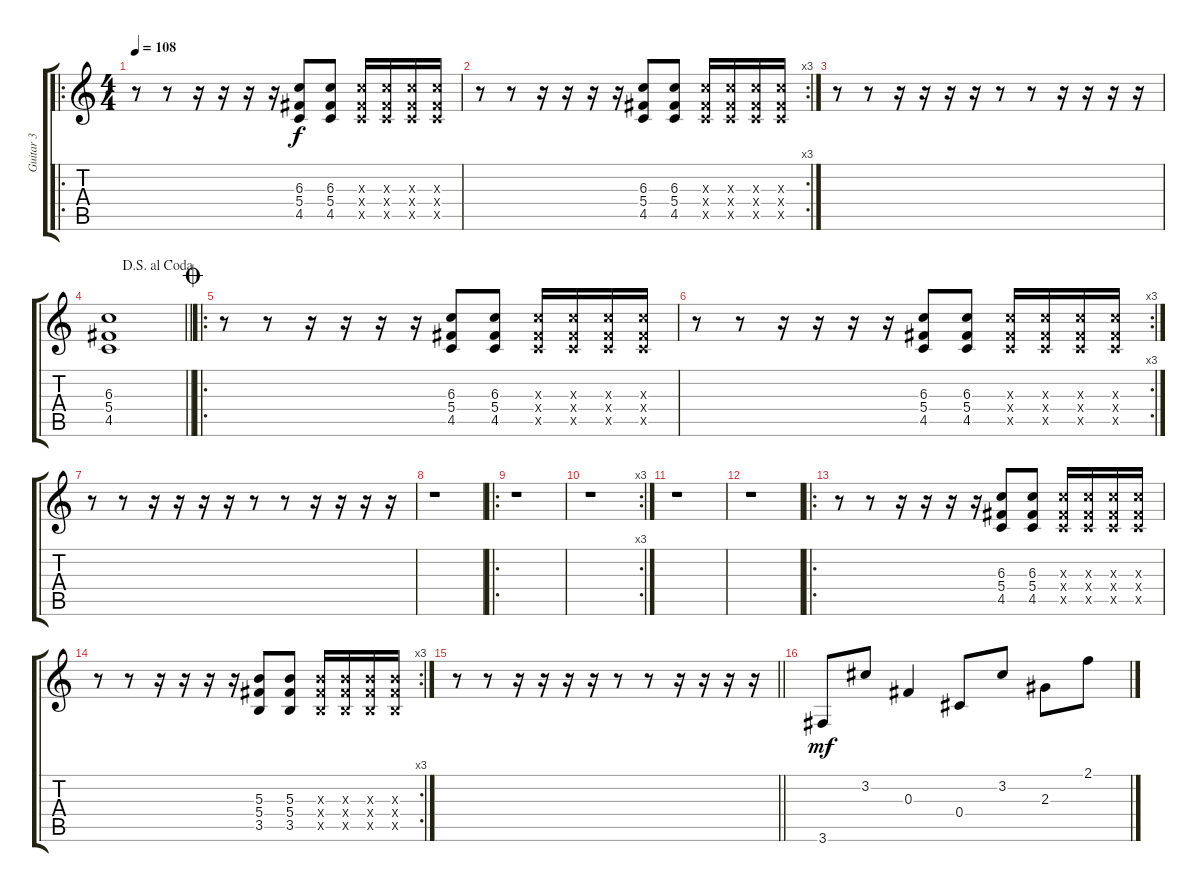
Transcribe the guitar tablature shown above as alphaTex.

\track ("Guitar 3" "Guitar 3") {instrument acousticguitarsteel}
\staff {score tabs}
\tuning (Eb4 Bb3 Gb3 Db3 Ab2 Eb2) {hide}
\ro
\ts (4 4)
\tempo 108
\clef g2
\ks c
r.8{dy f} r.8 r.16 r.16 r.16 r.16 (6.3 5.4 4.5).8 (6.3 5.4 4.5).8 (6.3{x} 5.4{x} 4.5{x}).16 (6.3{x} 5.4{x} 4.5{x}).16 (6.3{x} 5.4{x} 4.5{x}).16 (6.3{x} 5.4{x} 4.5{x}).16 |
\rc 3
r.8 r.8 r.16 r.16 r.16 r.16 (6.3 5.4 4.5).8 (6.3 5.4 4.5).8 (6.3{x} 5.4{x} 4.5{x}).16 (6.3{x} 5.4{x} 4.5{x}).16 (6.3{x} 5.4{x} 4.5{x}).16 (6.3{x} 5.4{x} 4.5{x}).16 |
r.8 r.8 r.16 r.16 r.16 r.16 r.8 r.8 r.16 r.16 r.16 r.16 |
\jump dalsegnoalcoda
\barLineRight lightlight
(6.3 5.4 4.5).1 |
\ro
\jump coda
r.8 r.8 r.16 r.16 r.16 r.16 (6.3 5.4 4.5).8 (6.3 5.4 4.5).8 (6.3{x} 5.4{x} 4.5{x}).16 (6.3{x} 5.4{x} 4.5{x}).16 (6.3{x} 5.4{x} 4.5{x}).16 (6.3{x} 5.4{x} 4.5{x}).16 |
\rc 3
r.8 r.8 r.16 r.16 r.16 r.16 (6.3 5.4 4.5).8 (6.3 5.4 4.5).8 (6.3{x} 5.4{x} 4.5{x}).16 (6.3{x} 5.4{x} 4.5{x}).16 (6.3{x} 5.4{x} 4.5{x}).16 (6.3{x} 5.4{x} 4.5{x}).16 |
r.8 r.8 r.16 r.16 r.16 r.16 r.8 r.8 r.16 r.16 r.16 r.16 |
r.1 |
\ro
r.1 |
\rc 3
r.1 |
r.1 |
r.1 |
\ro
r.8 r.8 r.16 r.16 r.16 r.16 (6.3 5.4 4.5).8 (6.3 5.4 4.5).8 (6.3{x} 5.4{x} 4.5{x}).16 (6.3{x} 5.4{x} 4.5{x}).16 (6.3{x} 5.4{x} 4.5{x}).16 (6.3{x} 5.4{x} 4.5{x}).16 |
\rc 3
r.8 r.8 r.16 r.16 r.16 r.16 (5.3 5.4 3.5).8 (5.3 5.4 3.5).8 (5.3{x} 5.4{x} 3.5{x}).16 (5.3{x} 5.4{x} 3.5{x}).16 (5.3{x} 5.4{x} 3.5{x}).16 (5.3{x} 5.4{x} 3.5{x}).16 |
\barLineRight lightlight
r.8 r.8 r.16 r.16 r.16 r.16 r.8 r.8 r.16 r.16 r.16 r.16 |
3.6.8{dy mf} 3.2.8 0.3.4 0.4.8 3.2.8 2.3.8 2.1.8
